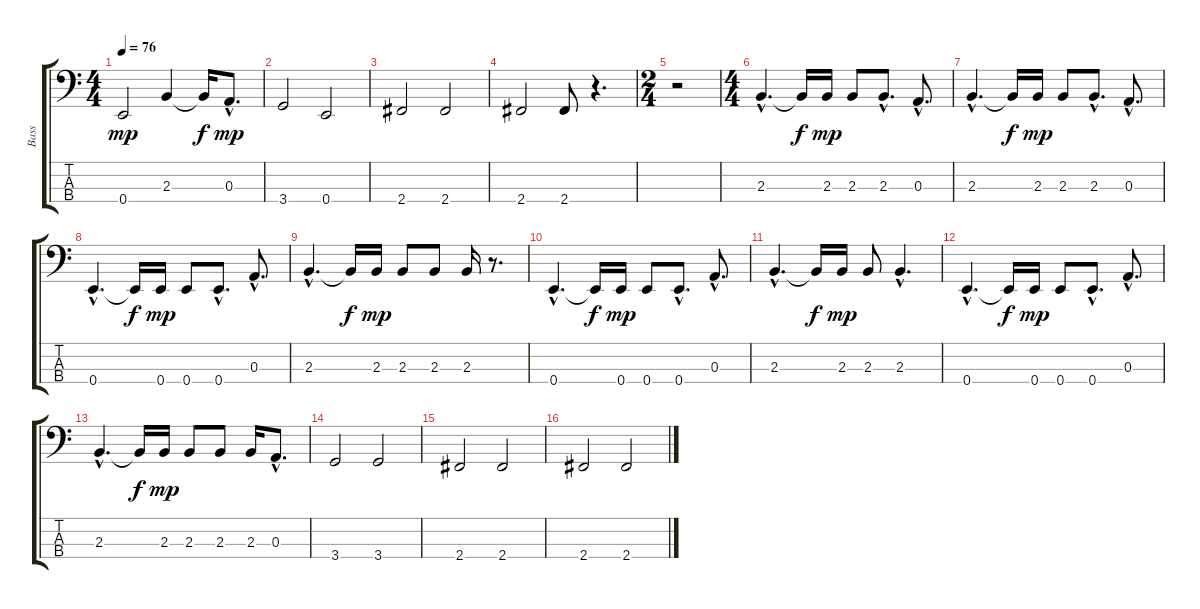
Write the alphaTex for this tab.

\track ("Bass" "Bass") {instrument fretlessbass}
\staff {score tabs}
\tuning (G2 D2 A1 E1) {hide}
\ts (4 4)
\tempo 76
\clef f4
\ks c
0.4.2{dy mp} 2.3.4 2.3{t}.16{dy f} 0.3{hac}.8{d dy mp} |
3.4.2 0.4.2 |
2.4.2 2.4.2 |
2.4.2 2.4.8 r.4{d} |
\ts (2 4)
r.2 |
\ts (4 4)
2.3{hac}.4{d} 2.3{t}.16{dy f} 2.3.16{dy mp} 2.3.8 2.3{hac}.8{d} 0.3{hac}.8{d} |
2.3{hac}.4{d} 2.3{t}.16{dy f} 2.3.16{dy mp} 2.3.8 2.3{hac}.8{d} 0.3{hac}.8{d} |
0.4{hac}.4{d} 0.4{t}.16{dy f} 0.4.16{dy mp} 0.4.8 0.4{hac}.8{d} 0.3{hac}.8{d} |
2.3{hac}.4{d} 2.3{t}.16{dy f} 2.3.16{dy mp} 2.3.8 2.3.8 2.3.16 r.8{d} |
0.4{hac}.4{d} 0.4{t}.16{dy f} 0.4.16{dy mp} 0.4.8 0.4{hac}.8{d} 0.3{hac}.8{d} |
2.3{hac}.4{d} 2.3{t}.16{dy f} 2.3.16{dy mp} 2.3.8 2.3{hac}.4{d} |
0.4{hac}.4{d} 0.4{t}.16{dy f} 0.4.16{dy mp} 0.4.8 0.4{hac}.8{d} 0.3{hac}.8{d} |
2.3{hac}.4{d} 2.3{t}.16{dy f} 2.3.16{dy mp} 2.3.8 2.3.8 2.3.16 0.3{hac}.8{d} |
3.4.2 3.4.2 |
2.4.2 2.4.2 |
2.4.2 2.4.2
